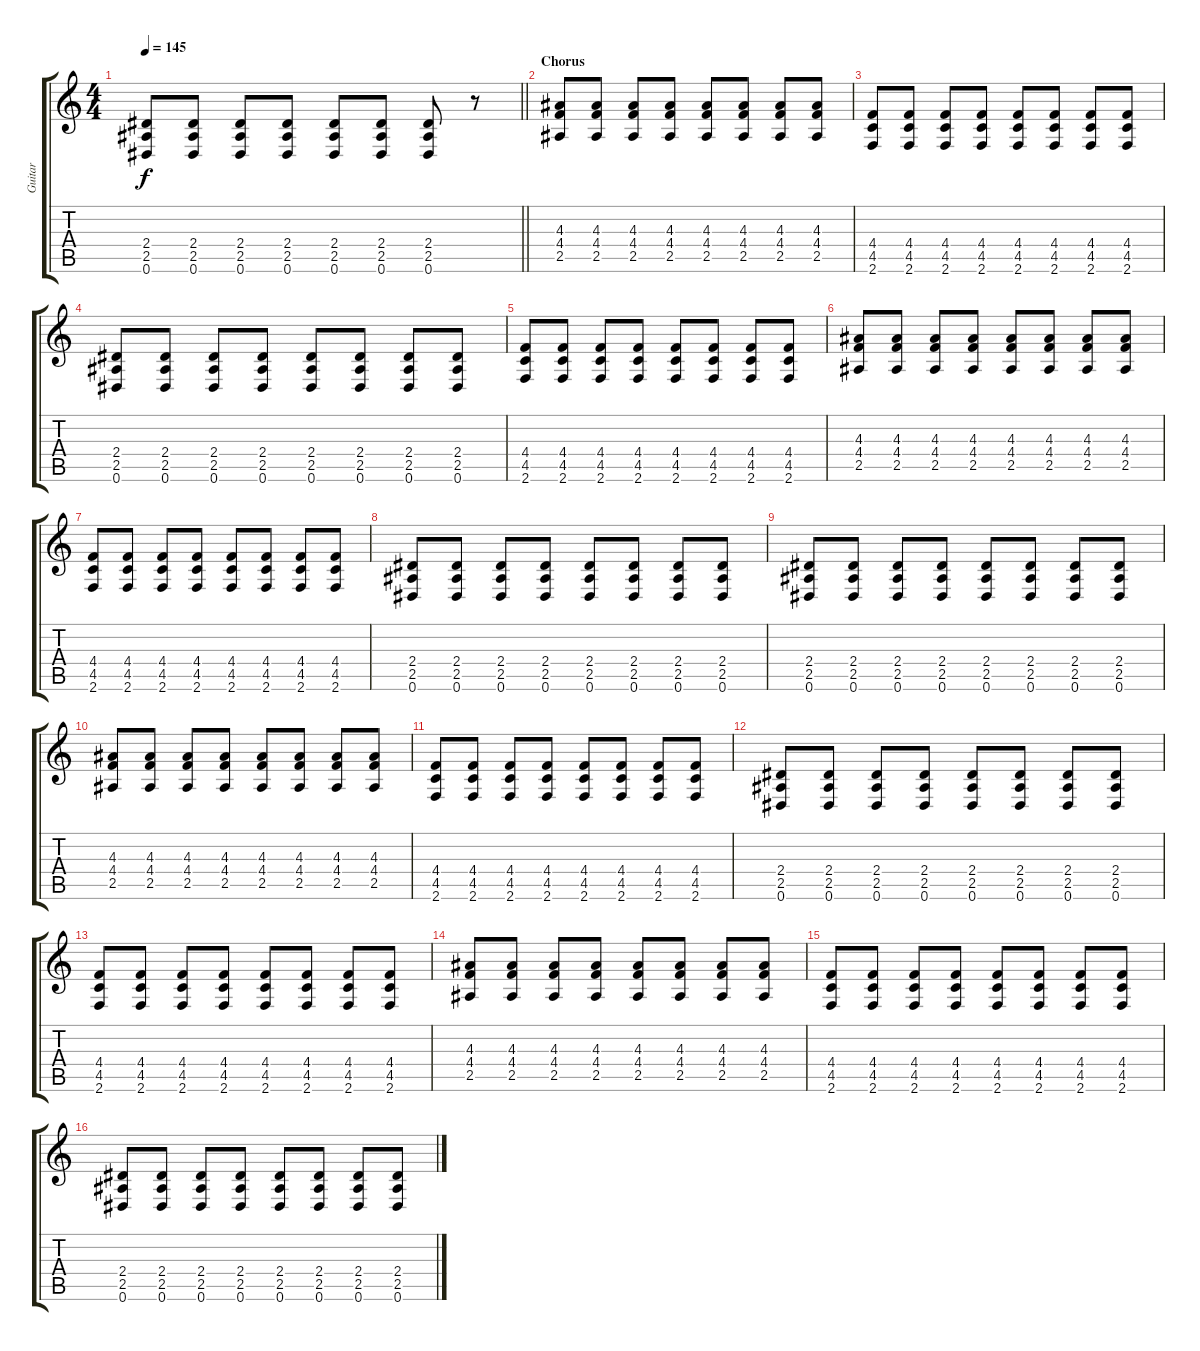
\track ("Guitar" "Guitar") {instrument distortionguitar}
\staff {score tabs}
\tuning (Eb4 Bb3 Gb3 Db3 Ab2 Eb2) {hide}
\ts (4 4)
\tempo 145
\clef g2
\barLineRight lightlight
\ks c
(2.4 2.5 0.6).8{dy f} (2.4 2.5 0.6).8 (2.4 2.5 0.6).8 (2.4 2.5 0.6).8 (2.4 2.5 0.6).8 (2.4 2.5 0.6).8 (2.4 2.5 0.6).8 r.8 |
\section ("" "Chorus")
(4.3 4.4 2.5).8 (4.3 4.4 2.5).8 (4.3 4.4 2.5).8 (4.3 4.4 2.5).8 (4.3 4.4 2.5).8 (4.3 4.4 2.5).8 (4.3 4.4 2.5).8 (4.3 4.4 2.5).8 |
(4.4 4.5 2.6).8 (4.4 4.5 2.6).8 (4.4 4.5 2.6).8 (4.4 4.5 2.6).8 (4.4 4.5 2.6).8 (4.4 4.5 2.6).8 (4.4 4.5 2.6).8 (4.4 4.5 2.6).8 |
(2.4 2.5 0.6).8 (2.4 2.5 0.6).8 (2.4 2.5 0.6).8 (2.4 2.5 0.6).8 (2.4 2.5 0.6).8 (2.4 2.5 0.6).8 (2.4 2.5 0.6).8 (2.4 2.5 0.6).8 |
(4.4 4.5 2.6).8 (4.4 4.5 2.6).8 (4.4 4.5 2.6).8 (4.4 4.5 2.6).8 (4.4 4.5 2.6).8 (4.4 4.5 2.6).8 (4.4 4.5 2.6).8 (4.4 4.5 2.6).8 |
(4.3 4.4 2.5).8 (4.3 4.4 2.5).8 (4.3 4.4 2.5).8 (4.3 4.4 2.5).8 (4.3 4.4 2.5).8 (4.3 4.4 2.5).8 (4.3 4.4 2.5).8 (4.3 4.4 2.5).8 |
(4.4 4.5 2.6).8 (4.4 4.5 2.6).8 (4.4 4.5 2.6).8 (4.4 4.5 2.6).8 (4.4 4.5 2.6).8 (4.4 4.5 2.6).8 (4.4 4.5 2.6).8 (4.4 4.5 2.6).8 |
(2.4 2.5 0.6).8 (2.4 2.5 0.6).8 (2.4 2.5 0.6).8 (2.4 2.5 0.6).8 (2.4 2.5 0.6).8 (2.4 2.5 0.6).8 (2.4 2.5 0.6).8 (2.4 2.5 0.6).8 |
(2.4 2.5 0.6).8 (2.4 2.5 0.6).8 (2.4 2.5 0.6).8 (2.4 2.5 0.6).8 (2.4 2.5 0.6).8 (2.4 2.5 0.6).8 (2.4 2.5 0.6).8 (2.4 2.5 0.6).8 |
(4.3 4.4 2.5).8 (4.3 4.4 2.5).8 (4.3 4.4 2.5).8 (4.3 4.4 2.5).8 (4.3 4.4 2.5).8 (4.3 4.4 2.5).8 (4.3 4.4 2.5).8 (4.3 4.4 2.5).8 |
(4.4 4.5 2.6).8 (4.4 4.5 2.6).8 (4.4 4.5 2.6).8 (4.4 4.5 2.6).8 (4.4 4.5 2.6).8 (4.4 4.5 2.6).8 (4.4 4.5 2.6).8 (4.4 4.5 2.6).8 |
(2.4 2.5 0.6).8 (2.4 2.5 0.6).8 (2.4 2.5 0.6).8 (2.4 2.5 0.6).8 (2.4 2.5 0.6).8 (2.4 2.5 0.6).8 (2.4 2.5 0.6).8 (2.4 2.5 0.6).8 |
(4.4 4.5 2.6).8 (4.4 4.5 2.6).8 (4.4 4.5 2.6).8 (4.4 4.5 2.6).8 (4.4 4.5 2.6).8 (4.4 4.5 2.6).8 (4.4 4.5 2.6).8 (4.4 4.5 2.6).8 |
(4.3 4.4 2.5).8 (4.3 4.4 2.5).8 (4.3 4.4 2.5).8 (4.3 4.4 2.5).8 (4.3 4.4 2.5).8 (4.3 4.4 2.5).8 (4.3 4.4 2.5).8 (4.3 4.4 2.5).8 |
(4.4 4.5 2.6).8 (4.4 4.5 2.6).8 (4.4 4.5 2.6).8 (4.4 4.5 2.6).8 (4.4 4.5 2.6).8 (4.4 4.5 2.6).8 (4.4 4.5 2.6).8 (4.4 4.5 2.6).8 |
(2.4 2.5 0.6).8 (2.4 2.5 0.6).8 (2.4 2.5 0.6).8 (2.4 2.5 0.6).8 (2.4 2.5 0.6).8 (2.4 2.5 0.6).8 (2.4 2.5 0.6).8 (2.4 2.5 0.6).8
